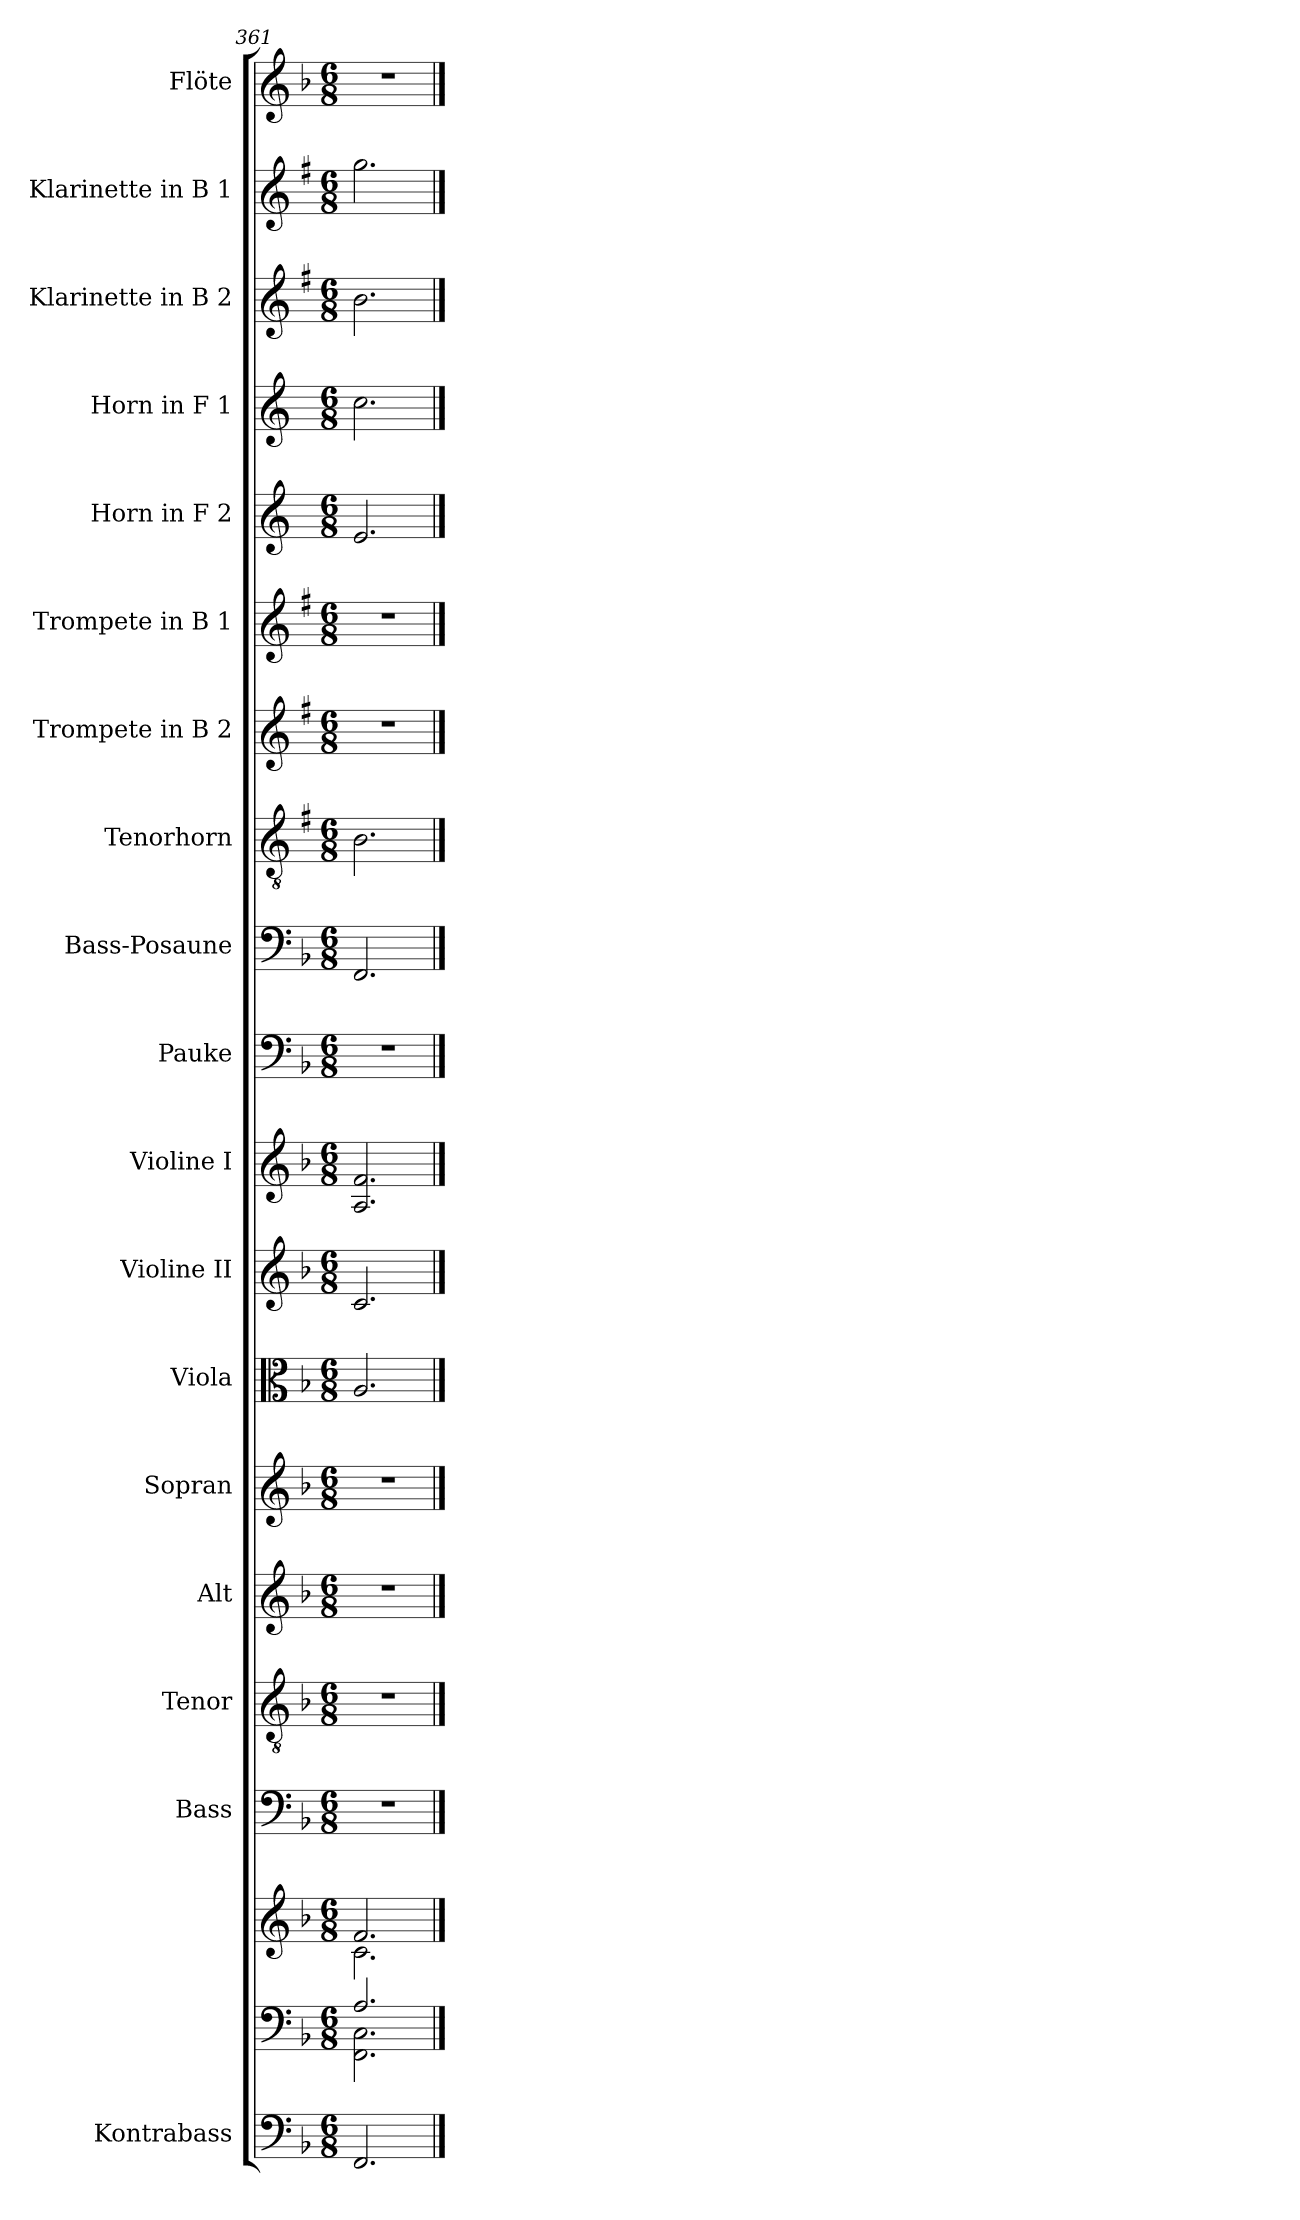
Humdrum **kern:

**kern	**kern	**kern	**kern	**kern	**kern	**kern	**kern	**kern	**kern	**kern	**kern	**kern	**kern	**kern	**kern	**kern	**kern	**kern	**kern
*part19	*part18	*part18	*part17	*part16	*part15	*part14	*part13	*part12	*part11	*part10	*part9	*part8	*part7	*part6	*part5	*part4	*part3	*part2	*part1
*staff20	*staff19	*staff18	*staff17	*staff16	*staff15	*staff14	*staff13	*staff12	*staff11	*staff10	*staff9	*staff8	*staff7	*staff6	*staff5	*staff4	*staff3	*staff2	*staff1
*I"Kontrabass	*	*	*I"Bass	*I"Tenor	*I"Alt	*I"Sopran	*I"Viola	*I"Violine II	*I"Violine I	*I"Pauke	*I"Bass-Posaune	*I"Tenorhorn	*I"Trompete in B 2	*I"Trompete in B 1	*I"Horn in F 2	*I"Horn in F 1	*I"Klarinette in B 2	*I"Klarinette in B 1	*I"Flöte
*I'Kb.	*	*	*I'B	*I'T	*I'A	*I'S	*I'Vla.	*I'Vl. II	*I'Vl. I	*I'Pk.	*I'B. Pos.	*I'T	*	*	*I'Hrn. 2	*I'Hrn. 1	*	*	*I'Fl.
*clefF4	*clefF4	*clefG2	*clefF4	*clefGv2	*clefG2	*clefG2	*clefC3	*clefG2	*clefG2	*clefF4	*clefF4	*clefGv2	*clefG2	*clefG2	*clefG2	*clefG2	*clefG2	*clefG2	*clefG2
*ITrd7c12	*	*	*	*	*	*	*	*	*	*	*	*ITrd1c2	*ITrd1c2	*ITrd1c2	*ITrd4c7	*ITrd4c7	*ITrd1c2	*ITrd1c2	*
*k[b-]	*k[b-]	*k[b-]	*k[b-]	*k[b-]	*k[b-]	*k[b-]	*k[b-]	*k[b-]	*k[b-]	*k[b-]	*k[b-]	*k[b-]	*k[b-]	*k[b-]	*k[b-]	*k[b-]	*k[b-]	*k[b-]	*k[b-]
*F:	*F:	*F:	*F:	*F:	*F:	*F:	*F:	*F:	*F:	*F:	*F:	*F:	*F:	*F:	*F:	*F:	*F:	*F:	*F:
*M6/8	*M6/8	*M6/8	*M6/8	*M6/8	*M6/8	*M6/8	*M6/8	*M6/8	*M6/8	*M6/8	*M6/8	*M6/8	*M6/8	*M6/8	*M6/8	*M6/8	*M6/8	*M6/8	*M6/8
=361	=361	=361	=361	=361	=361	=361	=361	=361	=361	=361	=361	=361	=361	=361	=361	=361	=361	=361	=361
*	*^	*^	*	*	*	*	*	*	*	*	*	*	*	*	*	*	*	*	*
2.FFF/	2.A/	2.FF\ 2.C\	2.f/	2.c\	2.r	2.r	2.r	2.r	2.A/	2.c/	2.A/ 2.f/	2.r	2.FF/	2.A\	2.r	2.r	2.A/	2.f\	2.a\	2.ff\	2.r
*	*v	*v	*	*	*	*	*	*	*	*	*	*	*	*	*	*	*	*	*	*	*
*	*	*v	*v	*	*	*	*	*	*	*	*	*	*	*	*	*	*	*	*	*
==	==	==	==	==	==	==	==	==	==	==	==	==	==	==	==	==	==	==	==
*-	*-	*-	*-	*-	*-	*-	*-	*-	*-	*-	*-	*-	*-	*-	*-	*-	*-	*-	*-
